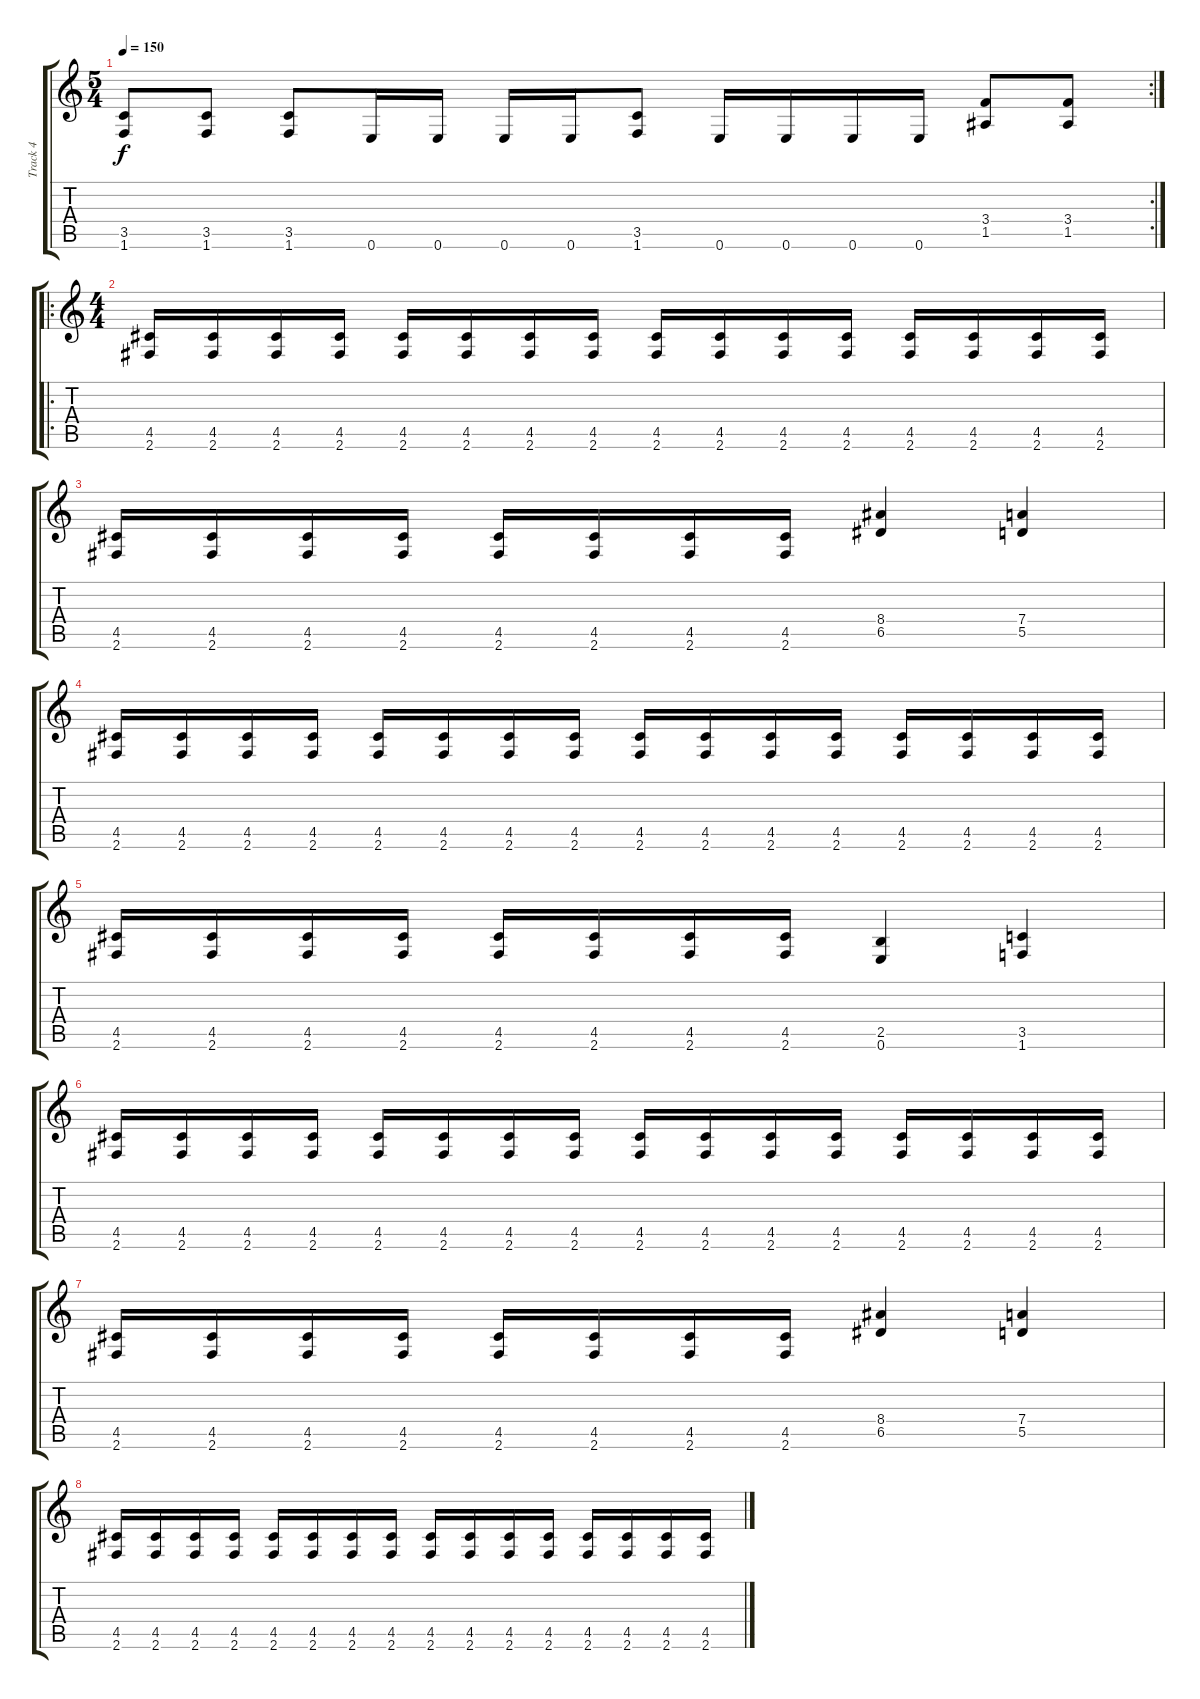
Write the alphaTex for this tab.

\track ("Track 4" "Track 4") {instrument distortionguitar}
\staff {score tabs}
\tuning (E4 B3 G3 D3 A2 E2) {hide}
\rc 2
\ts (5 4)
\tempo 150
\clef g2
\ks c
(3.5 1.6).8{dy f} (3.5 1.6).8 (3.5 1.6).8 0.6.16 0.6.16 0.6.16 0.6.16 (3.5 1.6).8 0.6.16 0.6.16 0.6.16 0.6.16 (3.4 1.5).8 (3.4 1.5).8 |
\ro
\ts (4 4)
(4.5 2.6).16 (4.5 2.6).16 (4.5 2.6).16 (4.5 2.6).16 (4.5 2.6).16 (4.5 2.6).16 (4.5 2.6).16 (4.5 2.6).16 (4.5 2.6).16 (4.5 2.6).16 (4.5 2.6).16 (4.5 2.6).16 (4.5 2.6).16 (4.5 2.6).16 (4.5 2.6).16 (4.5 2.6).16 |
(4.5 2.6).16 (4.5 2.6).16 (4.5 2.6).16 (4.5 2.6).16 (4.5 2.6).16 (4.5 2.6).16 (4.5 2.6).16 (4.5 2.6).16 (8.4 6.5).4 (7.4 5.5).4 |
(4.5 2.6).16 (4.5 2.6).16 (4.5 2.6).16 (4.5 2.6).16 (4.5 2.6).16 (4.5 2.6).16 (4.5 2.6).16 (4.5 2.6).16 (4.5 2.6).16 (4.5 2.6).16 (4.5 2.6).16 (4.5 2.6).16 (4.5 2.6).16 (4.5 2.6).16 (4.5 2.6).16 (4.5 2.6).16 |
(4.5 2.6).16 (4.5 2.6).16 (4.5 2.6).16 (4.5 2.6).16 (4.5 2.6).16 (4.5 2.6).16 (4.5 2.6).16 (4.5 2.6).16 (2.5 0.6).4 (3.5 1.6).4 |
(4.5 2.6).16 (4.5 2.6).16 (4.5 2.6).16 (4.5 2.6).16 (4.5 2.6).16 (4.5 2.6).16 (4.5 2.6).16 (4.5 2.6).16 (4.5 2.6).16 (4.5 2.6).16 (4.5 2.6).16 (4.5 2.6).16 (4.5 2.6).16 (4.5 2.6).16 (4.5 2.6).16 (4.5 2.6).16 |
(4.5 2.6).16 (4.5 2.6).16 (4.5 2.6).16 (4.5 2.6).16 (4.5 2.6).16 (4.5 2.6).16 (4.5 2.6).16 (4.5 2.6).16 (8.4 6.5).4 (7.4 5.5).4 |
(4.5 2.6).16 (4.5 2.6).16 (4.5 2.6).16 (4.5 2.6).16 (4.5 2.6).16 (4.5 2.6).16 (4.5 2.6).16 (4.5 2.6).16 (4.5 2.6).16 (4.5 2.6).16 (4.5 2.6).16 (4.5 2.6).16 (4.5 2.6).16 (4.5 2.6).16 (4.5 2.6).16 (4.5 2.6).16
